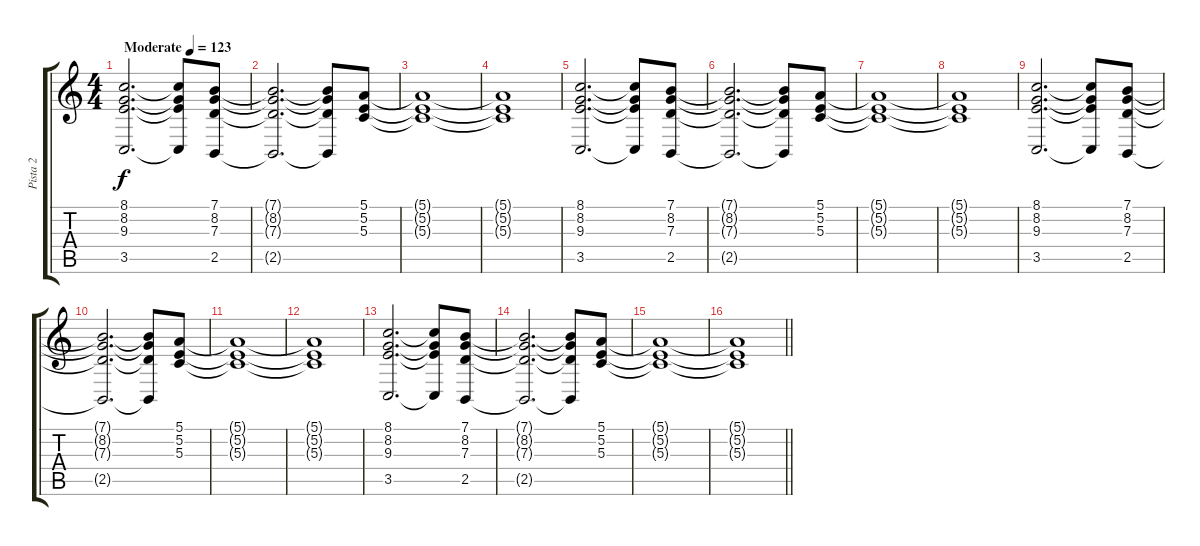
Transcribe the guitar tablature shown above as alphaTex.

\track ("Pista 2" "Pista 2") {instrument drawbarorgan}
\staff {score tabs}
\tuning (E4 B3 G3 D3 A2 E2) {hide}
\ts (4 4)
\tempo (123 "Moderate")
\clef g2
\ks c
(8.1 8.2 9.3 3.5).2{d dy f instrument drawbarorgan} (8.1{t} 8.2{t} 9.3{t} 3.5{t}).8{volume 8} (7.1 8.2 7.3 2.5).8 |
(7.1{t} 8.2{t} 7.3{t} 2.5{t}).2{d} (7.1{t} 8.2{t} 7.3{t} 2.5{t}).8 (5.1 5.2 5.3).8 |
(5.1{t} 5.2{t} 5.3{t}).1 |
(5.1{t} 5.2{t} 5.3{t}).1 |
(8.1 8.2 9.3 3.5).2{d} (8.1{t} 8.2{t} 9.3{t} 3.5{t}).8 (7.1 8.2 7.3 2.5).8 |
(7.1{t} 8.2{t} 7.3{t} 2.5{t}).2{d} (7.1{t} 8.2{t} 7.3{t} 2.5{t}).8 (5.1 5.2 5.3).8 |
(5.1{t} 5.2{t} 5.3{t}).1 |
(5.1{t} 5.2{t} 5.3{t}).1 |
(8.1 8.2 9.3 3.5).2{d} (8.1{t} 8.2{t} 9.3{t} 3.5{t}).8 (7.1 8.2 7.3 2.5).8 |
(7.1{t} 8.2{t} 7.3{t} 2.5{t}).2{d} (7.1{t} 8.2{t} 7.3{t} 2.5{t}).8 (5.1 5.2 5.3).8 |
(5.1{t} 5.2{t} 5.3{t}).1 |
(5.1{t} 5.2{t} 5.3{t}).1 |
(8.1 8.2 9.3 3.5).2{d} (8.1{t} 8.2{t} 9.3{t} 3.5{t}).8 (7.1 8.2 7.3 2.5).8 |
(7.1{t} 8.2{t} 7.3{t} 2.5{t}).2{d} (7.1{t} 8.2{t} 7.3{t} 2.5{t}).8 (5.1 5.2 5.3).8 |
(5.1{t} 5.2{t} 5.3{t}).1 |
\barLineRight lightlight
(5.1{t} 5.2{t} 5.3{t}).1
